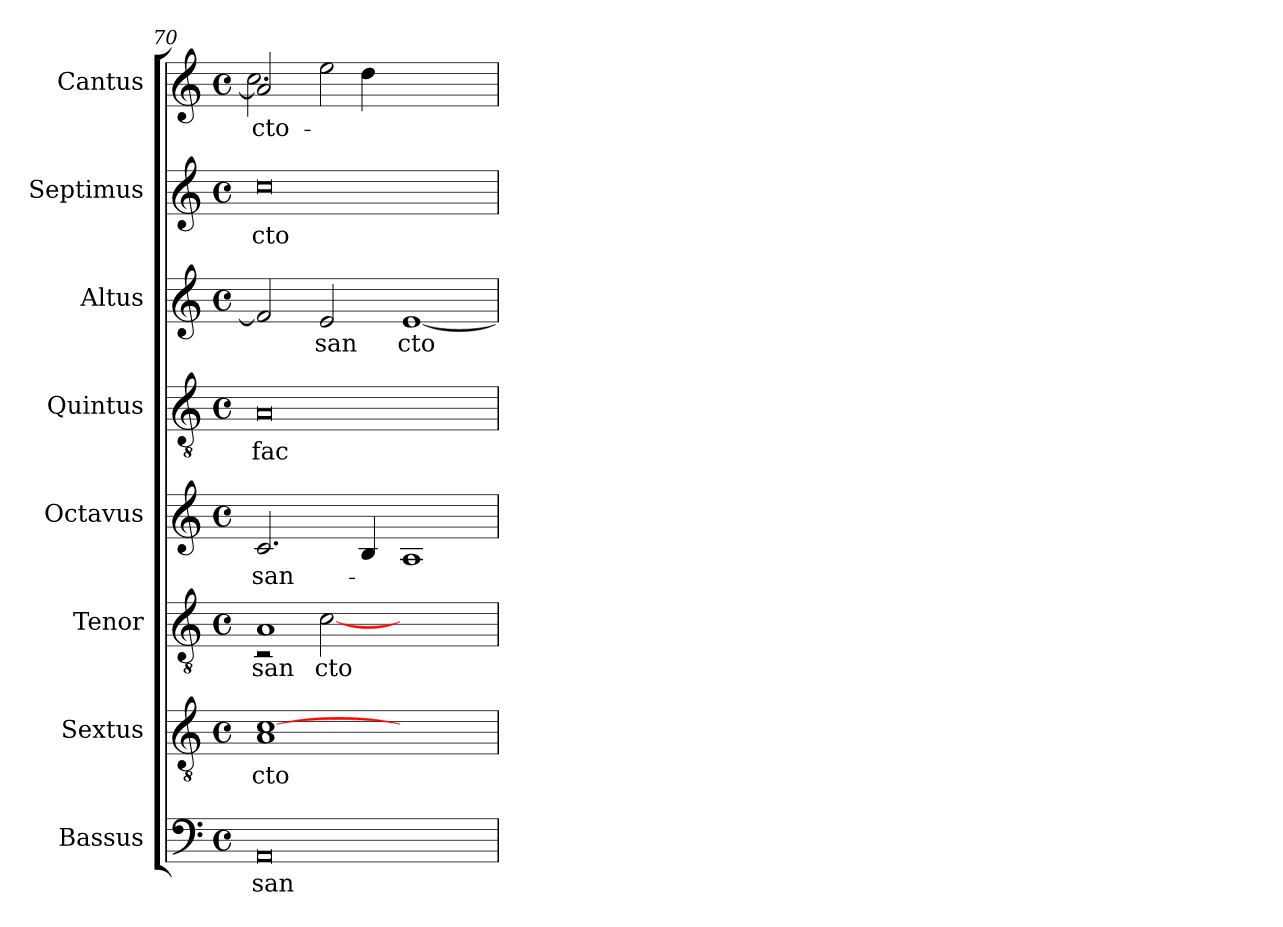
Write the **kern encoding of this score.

**kern	**text	**kern	**text	**kern	**text	**kern	**text	**kern	**text	**kern	**text	**kern	**text	**kern	**text
*part8	*part8	*part7	*part7	*part6	*part6	*part5	*part5	*part4	*part4	*part3	*part3	*part2	*part2	*part1	*part1
*staff8	*staff8	*staff7	*staff7	*staff6	*staff6	*staff5	*staff5	*staff4	*staff4	*staff3	*staff3	*staff2	*staff2	*staff1	*staff1
*I"Bassus	*	*I"Sextus	*	*I"Tenor	*	*I"Octavus	*	*I"Quintus	*	*I"Altus	*	*I"Septimus	*	*I"Cantus	*
*clefF4	*	*clefGv2	*	*clefGv2	*	*clefG2	*	*clefGv2	*	*clefG2	*	*clefG2	*	*clefG2	*
*	*	*	*	*	*	*	*	*	*	*	*	*k[]	*	*	*
*	*	*	*	*	*	*	*	*	*	*	*	*C:	*	*	*
*M4/4	*	*M4/4	*	*M4/4	*	*M4/4	*	*M4/4	*	*M4/4	*	*M4/4	*	*M4/4	*
*met(c)	*	*met(c)	*	*met(c)	*	*met(c)	*	*met(c)	*	*met(c)	*	*met(c)	*	*met(c)	*
=70	=70	=70	=70	=70	=70	=70	=70	=70	=70	=70	=70	=70	=70	=70	=70
!LO:N:vis=0	!LO:LY:b:cj	!	!LO:LY:b:cj	!	!LO:LY:b:cj	!	!LO:LY:b	!LO:N:vis=0	!LO:LY:b:cj	!	!	!LO:N:vis=0	!LO:LY:b:cj	!	!LO:LY:b
*	*	*	*	*^	*	*	*	*	*	*	*	*	*	*^	*
1AA	san-	1A [>1c	cto	1A	2r	san-	2.c/	san-	1A	fac	2f/]	.	1cc	cto	2a/]	2.cc\	-cto-
!	!	!	!	!	!	!LO:LY:b	!	!	!	!	!	!LO:LY:b:cj	!	!	!	!	!
.	.	.	.	.	[>2c\	-cto-	.	.	.	.	2e/	san	.	.	2ee\	.	.
.	.	.	.	.	.	.	4B/	.	.	.	.	.	.	.	.	4dd\	.
!	!	!	!	!	!	!	!	!	!	!	!	!LO:LY:b:cj	!	!	!	!	!
1ryy	.	1ryy	.	1ryy	1ryy	.	1A	.	1ryy	.	[<1e	cto	1ryy	.	1ryy	1ryy	.
*	*	*	*	*v	*v	*	*	*	*	*	*	*	*	*	*v	*v	*
=	=	=	=	=	=	=	=	=	=	=	=	=	=	=	=
*-	*-	*-	*-	*-	*-	*-	*-	*-	*-	*-	*-	*-	*-	*-	*-
